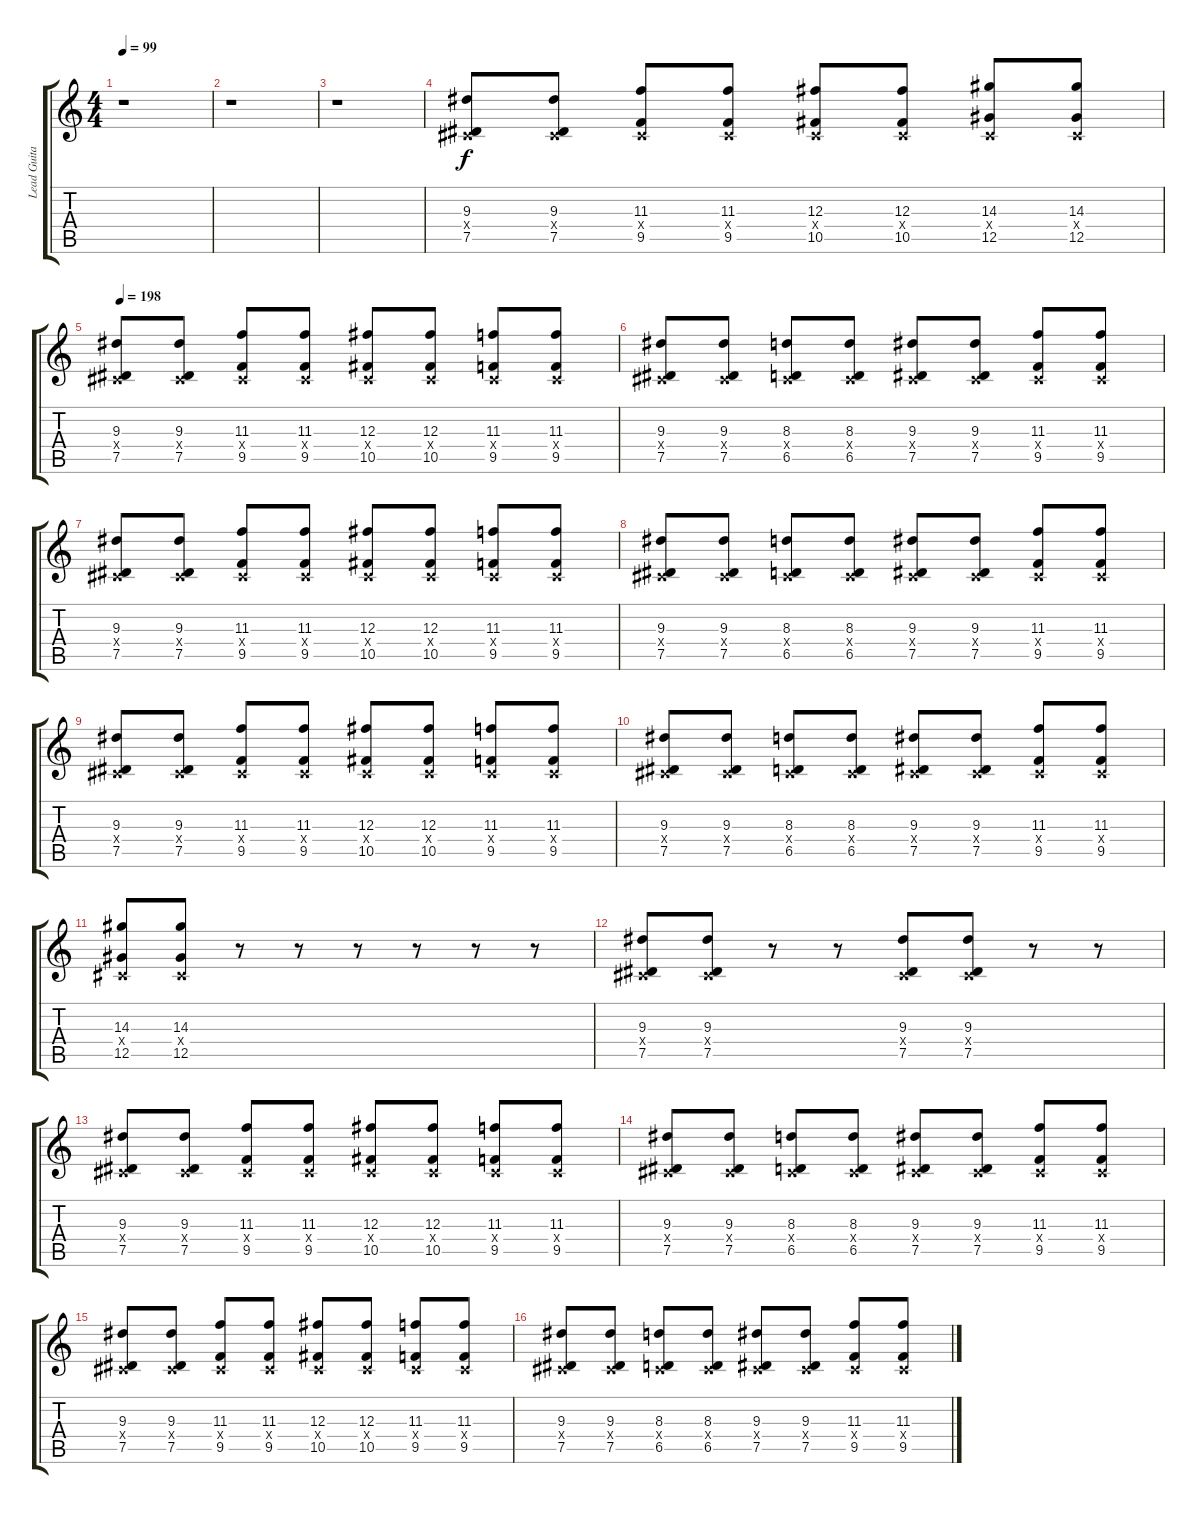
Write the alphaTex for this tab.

\track ("Lead Guitar" "Lead Guita") {instrument distortionguitar}
\staff {score tabs}
\tuning (Eb4 Bb3 Gb3 Db3 Ab2 Db2) {hide}
\ts (4 4)
\tempo 99
\clef g2
\ks c
r.1{dy f} |
r.1 |
r.1 |
(9.3 0.4{x} 7.5).8 (9.3 0.4{x} 7.5).8 (11.3 0.4{x} 9.5).8 (11.3 0.4{x} 9.5).8 (12.3 0.4{x} 10.5).8 (12.3 0.4{x} 10.5).8 (14.3 0.4{x} 12.5).8 (14.3 0.4{x} 12.5).8 |
\tempo 198
(9.3 0.4{x} 7.5).8 (9.3 0.4{x} 7.5).8 (11.3 0.4{x} 9.5).8 (11.3 0.4{x} 9.5).8 (12.3 0.4{x} 10.5).8 (12.3 0.4{x} 10.5).8 (11.3 0.4{x} 9.5).8 (11.3 0.4{x} 9.5).8 |
(9.3 0.4{x} 7.5).8 (9.3 0.4{x} 7.5).8 (8.3 0.4{x} 6.5).8 (8.3 0.4{x} 6.5).8 (9.3 0.4{x} 7.5).8 (9.3 0.4{x} 7.5).8 (11.3 0.4{x} 9.5).8 (11.3 0.4{x} 9.5).8 |
(9.3 0.4{x} 7.5).8 (9.3 0.4{x} 7.5).8 (11.3 0.4{x} 9.5).8 (11.3 0.4{x} 9.5).8 (12.3 0.4{x} 10.5).8 (12.3 0.4{x} 10.5).8 (11.3 0.4{x} 9.5).8 (11.3 0.4{x} 9.5).8 |
(9.3 0.4{x} 7.5).8 (9.3 0.4{x} 7.5).8 (8.3 0.4{x} 6.5).8 (8.3 0.4{x} 6.5).8 (9.3 0.4{x} 7.5).8 (9.3 0.4{x} 7.5).8 (11.3 0.4{x} 9.5).8 (11.3 0.4{x} 9.5).8 |
(9.3 0.4{x} 7.5).8 (9.3 0.4{x} 7.5).8 (11.3 0.4{x} 9.5).8 (11.3 0.4{x} 9.5).8 (12.3 0.4{x} 10.5).8 (12.3 0.4{x} 10.5).8 (11.3 0.4{x} 9.5).8 (11.3 0.4{x} 9.5).8 |
(9.3 0.4{x} 7.5).8 (9.3 0.4{x} 7.5).8 (8.3 0.4{x} 6.5).8 (8.3 0.4{x} 6.5).8 (9.3 0.4{x} 7.5).8 (9.3 0.4{x} 7.5).8 (11.3 0.4{x} 9.5).8 (11.3 0.4{x} 9.5).8 |
(14.3 0.4{x} 12.5).8 (14.3 0.4{x} 12.5).8 r.8 r.8 r.8 r.8 r.8 r.8 |
(9.3 0.4{x} 7.5).8 (9.3 0.4{x} 7.5).8 r.8 r.8 (9.3 0.4{x} 7.5).8 (9.3 0.4{x} 7.5).8 r.8 r.8 |
(9.3 0.4{x} 7.5).8 (9.3 0.4{x} 7.5).8 (11.3 0.4{x} 9.5).8 (11.3 0.4{x} 9.5).8 (12.3 0.4{x} 10.5).8 (12.3 0.4{x} 10.5).8 (11.3 0.4{x} 9.5).8 (11.3 0.4{x} 9.5).8 |
(9.3 0.4{x} 7.5).8 (9.3 0.4{x} 7.5).8 (8.3 0.4{x} 6.5).8 (8.3 0.4{x} 6.5).8 (9.3 0.4{x} 7.5).8 (9.3 0.4{x} 7.5).8 (11.3 0.4{x} 9.5).8 (11.3 0.4{x} 9.5).8 |
(9.3 0.4{x} 7.5).8 (9.3 0.4{x} 7.5).8 (11.3 0.4{x} 9.5).8 (11.3 0.4{x} 9.5).8 (12.3 0.4{x} 10.5).8 (12.3 0.4{x} 10.5).8 (11.3 0.4{x} 9.5).8 (11.3 0.4{x} 9.5).8 |
(9.3 0.4{x} 7.5).8 (9.3 0.4{x} 7.5).8 (8.3 0.4{x} 6.5).8 (8.3 0.4{x} 6.5).8 (9.3 0.4{x} 7.5).8 (9.3 0.4{x} 7.5).8 (11.3 0.4{x} 9.5).8 (11.3 0.4{x} 9.5).8
